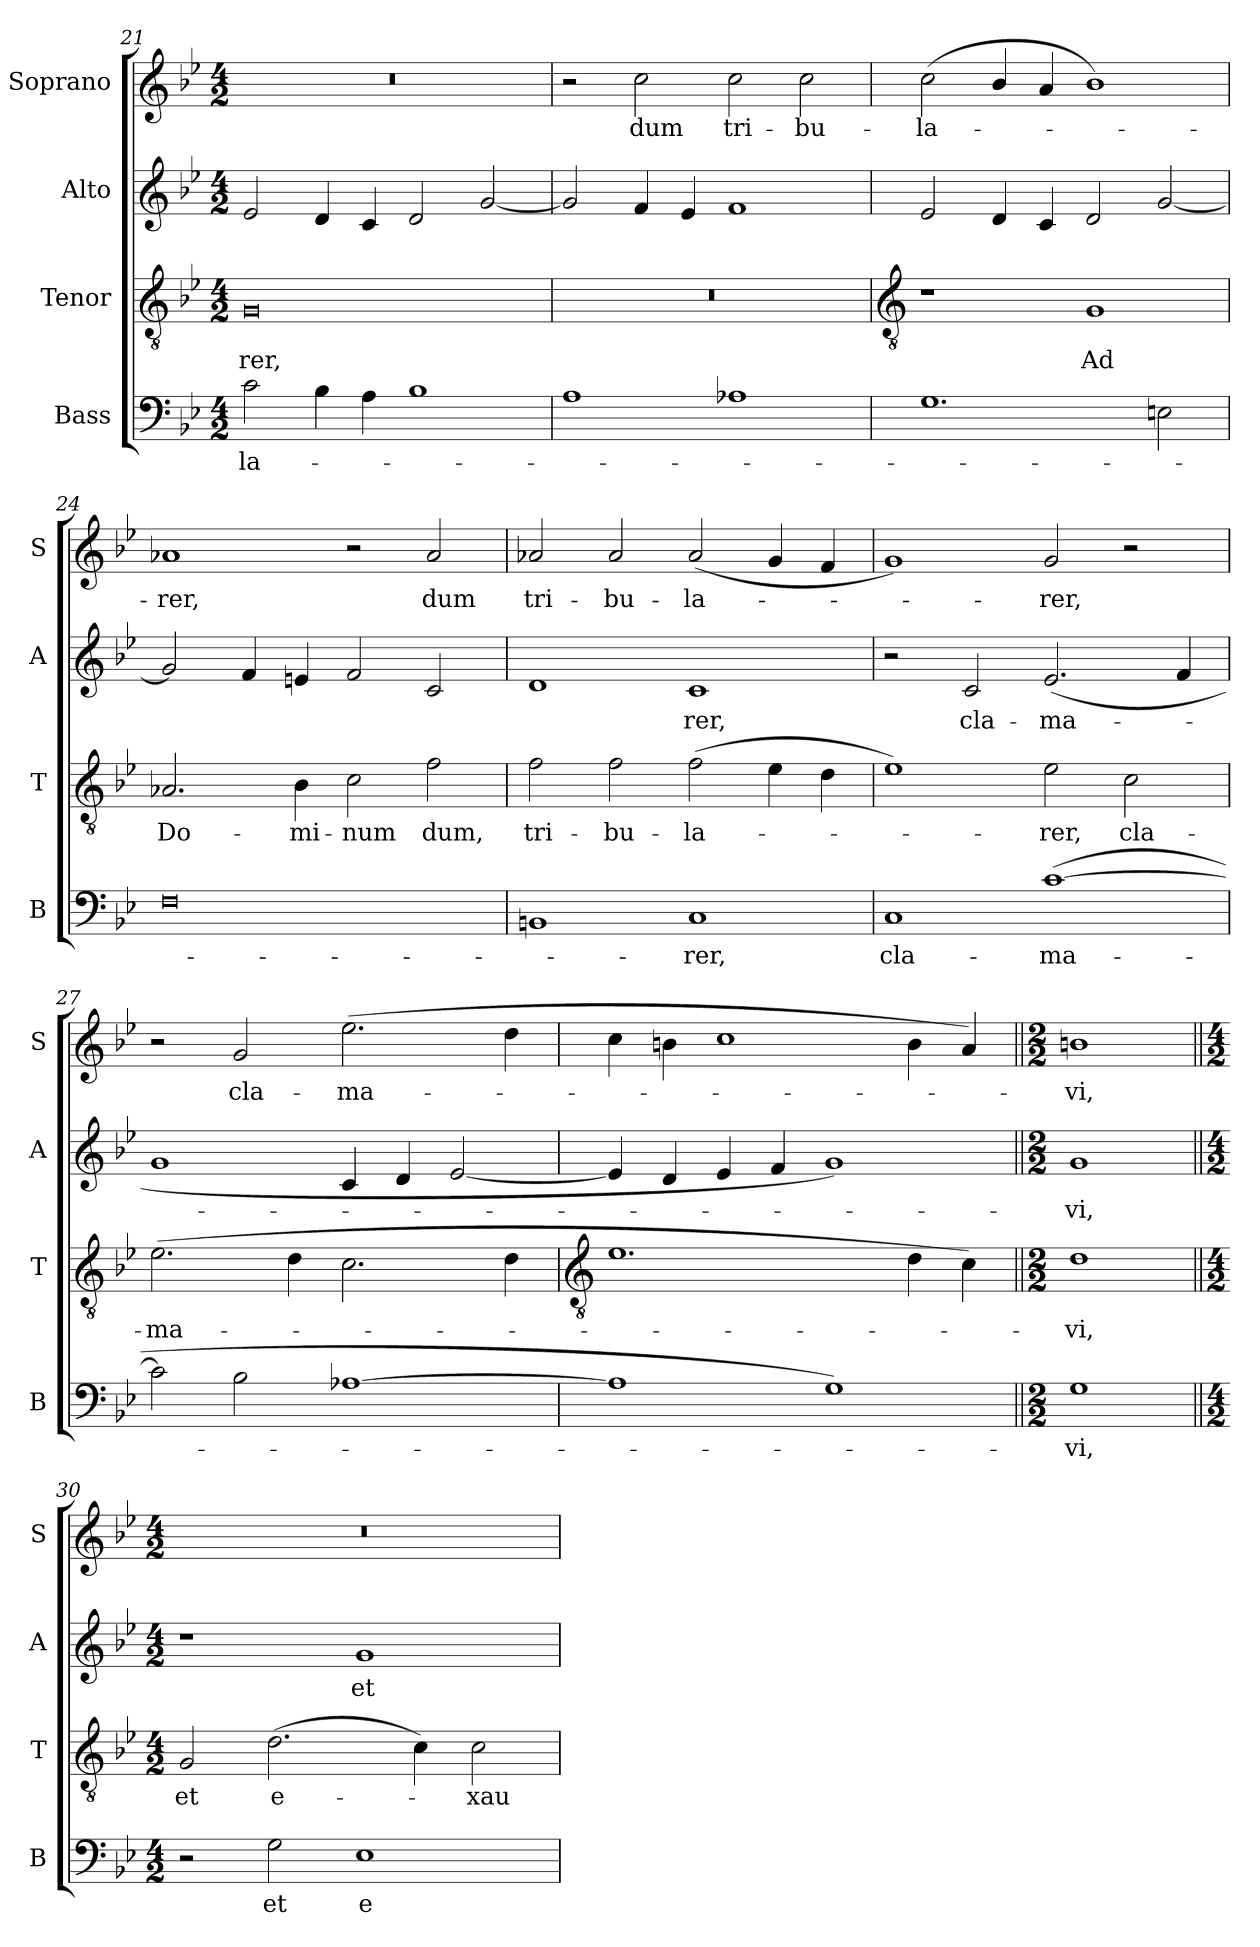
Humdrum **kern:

**kern	**text	**kern	**text	**kern	**text	**kern	**text
*part4	*part4	*part3	*part3	*part2	*part2	*part1	*part1
*staff4	*staff4	*staff3	*staff3	*staff2	*staff2	*staff1	*staff1
*I"Bass	*	*I"Tenor	*	*I"Alto	*	*I"Soprano	*
*I'B	*	*I'T	*	*I'A	*	*I'S	*
*clefF4	*	*clefGv2	*	*clefG2	*	*clefG2	*
*k[b-e-]	*	*k[b-e-]	*	*k[b-e-]	*	*k[b-e-]	*
*B-:	*	*B-:	*	*B-:	*	*B-:	*
*M4/2	*	*M4/2	*	*M4/2	*	*M4/2	*
=21	=21	=21	=21	=21	=21	=21	=21
!	!LO:LY:b	!	!LO:LY:b	!	!	!	!
2c	-la-	0G	rer,	2e-	.	0r	.
4B-	.	.	.	4d	.	.	.
4A	.	.	.	4c	.	.	.
1B-	.	.	.	2d	.	.	.
.	.	.	.	[2g	.	.	.
=22	=22	=22	=22	=22	=22	=22	=22
1A	.	0r	.	2g]	.	2r	.
!	!	!	!	!	!	!	!LO:LY:b
.	.	.	.	4f	.	2cc	dum
.	.	.	.	4e-	.	.	.
!	!	!	!	!	!	!	!LO:LY:b
1A-X	.	.	.	1f	.	2cc	tri-
!	!	!	!	!	!	!	!LO:LY:b
.	.	.	.	.	.	2cc	-bu-
!!LO:LB:g=z
=23	=23	=23	=23	=23	=23	=23	=23
*	*	*clefGv2	*	*	*	*	*
!	!	!	!	!	!	!	!LO:LY:b
1.G	.	1r	.	2e-	.	(<2cc	-la-
.	.	.	.	4d	.	4b-/	.
.	.	.	.	4c	.	4a	.
!	!	!	!LO:LY:b	!	!	!	!
.	.	1G	Ad	2d	.	1b-/)	.
2En	.	.	.	[2g	.	.	.
=24	=24	=24	=24	=24	=24	=24	=24
!	!	!	!LO:LY:b	!	!	!	!LO:LY:b
0F	.	2.A-X	Do-	2g]	.	1a-X	rer,
.	.	.	.	4f	.	.	.
!	!	!	!LO:LY:b	!	!	!	!
.	.	4B-	-mi-	4en	.	.	.
!	!	!	!LO:LY:b	!	!	!	!
.	.	2c	-num	2f	.	2r	.
!	!	!	!LO:LY:b	!	!	!	!LO:LY:b
.	.	2f	dum,	2c	.	2a-	dum
=25	=25	=25	=25	=25	=25	=25	=25
!	!	!	!LO:LY:b	!	!	!	!LO:LY:b
1BBn	.	2f	tri-	1d	.	2a-X	tri-
!	!	!	!LO:LY:b	!	!	!	!LO:LY:b
.	.	2f	-bu-	.	.	2a-	-bu-
!	!LO:LY:b	!	!LO:LY:b	!	!LO:LY:b	!	!LO:LY:b
1C	rer,	(>2f	-la-	1c	rer,	(<2a-	-la-
.	.	4e-	.	.	.	4g	.
.	.	4d	.	.	.	4f	.
=26	=26	=26	=26	=26	=26	=26	=26
!	!LO:LY:b	!	!	!	!	!	!
1C	cla-	1e-)	.	2r	.	1g)	.
!	!	!	!	!	!LO:LY:b	!	!
.	.	.	.	2c	cla-	.	.
!	!LO:LY:b	!	!LO:LY:b	!	!LO:LY:b	!	!LO:LY:b
(>[1c	-ma-	2e-	rer,	(<2.e-	-ma-	2g	rer,
!	!	!	!LO:LY:b	!	!	!	!
.	.	2c	cla-	.	.	2r	.
.	.	.	.	4f	.	.	.
=27	=27	=27	=27	=27	=27	=27	=27
!	!	!	!LO:LY:b	!	!	!	!
2c]	.	(>2.e-	-ma-	1g	.	2r	.
!	!	!	!	!	!	!	!LO:LY:b
2B-	.	.	.	.	.	2g	cla-
.	.	4d	.	.	.	.	.
!	!	!	!	!	!	!	!LO:LY:b
[1A-X	.	2.c	.	4c	.	(>2.ee-	-ma-
.	.	.	.	4d	.	.	.
.	.	.	.	[2e-	.	.	.
.	.	4d	.	.	.	4dd	.
!!LO:LB:g=z
=28	=28	=28	=28	=28	=28	=28	=28
*	*	*clefGv2	*	*	*	*	*
1A-]	.	1.e-	.	4e-]	.	4cc	.
.	.	.	.	4d	.	4bn	.
.	.	.	.	4e-	.	1cc	.
.	.	.	.	4f	.	.	.
1G)	.	.	.	1g)	.	.	.
.	.	4d	.	.	.	4b	.
.	.	4c)	.	.	.	4a)	.
=29||	=29||	=29||	=29||	=29||	=29||	=29||	=29||
*M2/2	*	*M2/2	*	*M2/2	*	*M2/2	*
!	!LO:LY:b	!	!LO:LY:b	!	!LO:LY:b	!	!LO:LY:b
1G	vi,	1d	vi,	1g	vi,	1bn	vi,
=30||	=30||	=30||	=30||	=30||	=30||	=30||	=30||
*M4/2	*	*M4/2	*	*M4/2	*	*M4/2	*
!	!	!	!LO:LY:b	!	!	!	!
2r	.	2G	et	1r	.	0r	.
!	!LO:LY:b	!	!LO:LY:b	!	!	!	!
2G	et	(>2.d	e-	.	.	.	.
!	!LO:LY:b	!	!	!	!LO:LY:b	!	!
1E-	e-	.	.	1g	et	.	.
.	.	4c)	.	.	.	.	.
!	!	!	!LO:LY:b	!	!	!	!
.	.	2c	xau-	.	.	.	.
=	=	=	=	=	=	=	=
*-	*-	*-	*-	*-	*-	*-	*-
